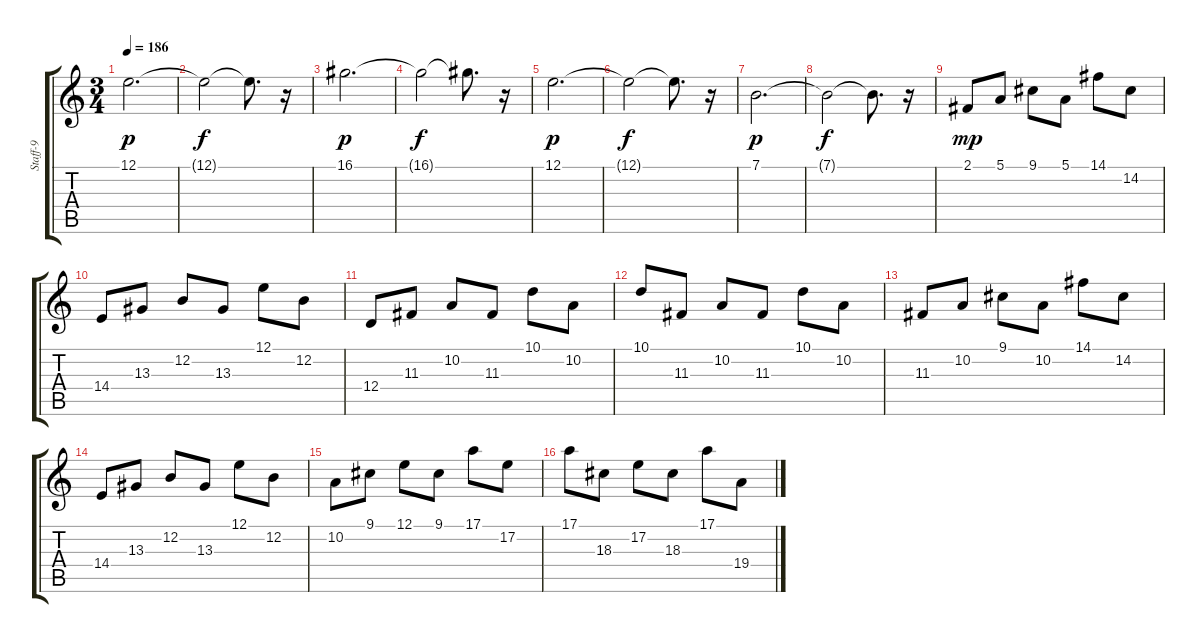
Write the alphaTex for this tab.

\track ("Staff-9" "Staff-9") {instrument flute}
\staff {score tabs}
\tuning (E4 B3 G3 D3 A2 E2) {hide}
\ts (3 4)
\tempo 186
\clef g2
\ks c
12.1.2{d dy p} |
12.1{t}.2{dy f} 12.1{t}.8{d} r.16 |
16.1.2{d dy p} |
16.1{t}.2{dy f} 16.1{t}.8{d} r.16 |
12.1.2{d dy p} |
12.1{t}.2{dy f} 12.1{t}.8{d} r.16 |
7.1.2{d dy p} |
7.1{t}.2{dy f} 7.1{t}.8{d} r.16 |
2.1.8{dy mp} 5.1.8 9.1.8 5.1.8 14.1.8 14.2.8 |
14.4.8 13.3.8 12.2.8 13.3.8 12.1.8 12.2.8 |
12.4.8 11.3.8 10.2.8 11.3.8 10.1.8 10.2.8 |
10.1.8 11.3.8 10.2.8 11.3.8 10.1.8 10.2.8 |
11.3.8 10.2.8 9.1.8 10.2.8 14.1.8 14.2.8 |
14.4.8 13.3.8 12.2.8 13.3.8 12.1.8 12.2.8 |
10.2.8 9.1.8 12.1.8 9.1.8 17.1.8 17.2.8 |
17.1.8 18.3.8 17.2.8 18.3.8 17.1.8 19.4.8
